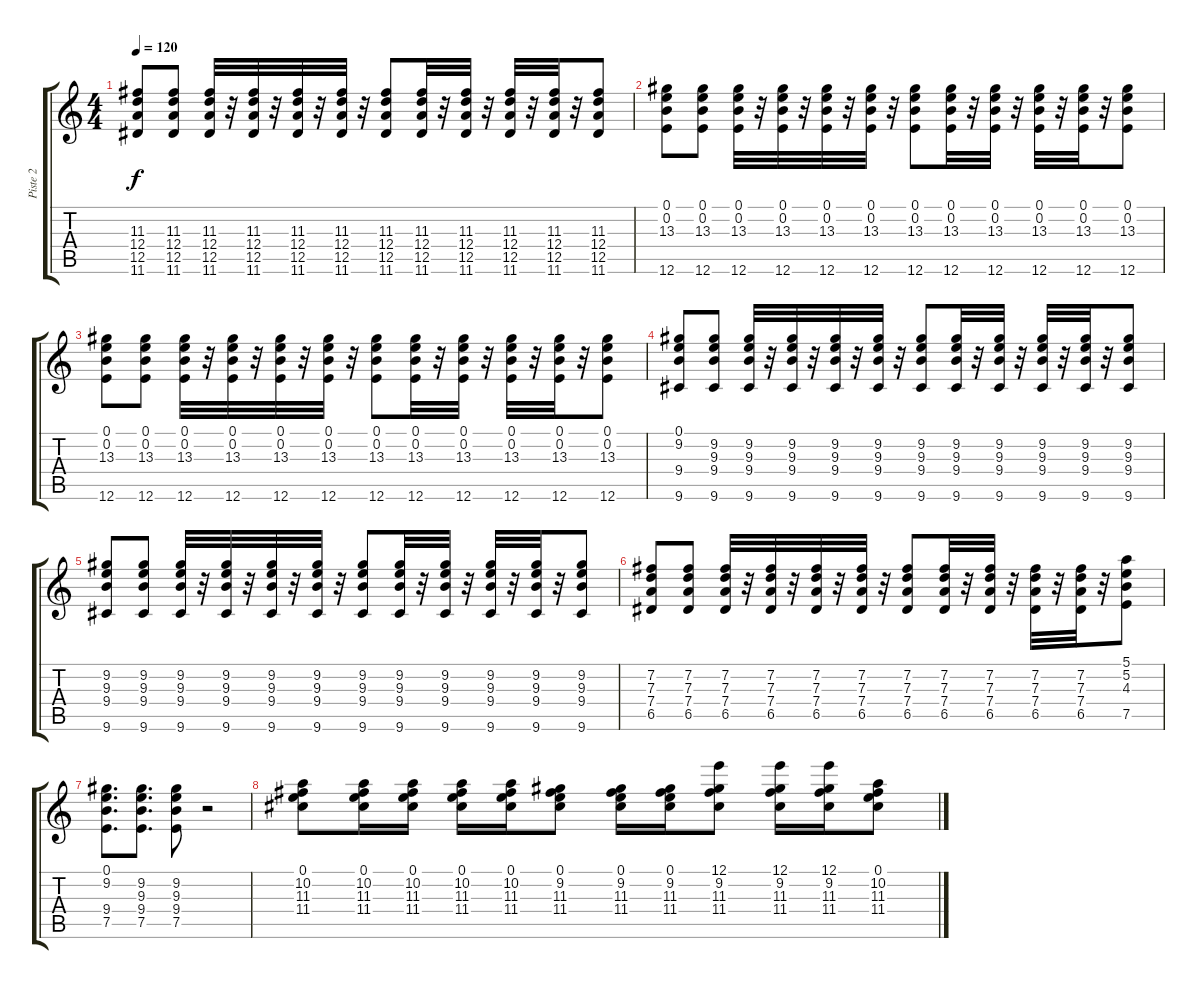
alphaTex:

\track ("Piste 2" "Piste 2") {mute instrument distortionguitar}
\staff {score tabs}
\tuning (E4 B3 G3 D3 A2 E2) {hide}
\ts (4 4)
\tempo 120
\clef g2
\ks c
(11.3 12.4 12.5 11.6).8{dy f} (11.3 12.4 12.5 11.6).8 (11.3 12.4 12.5 11.6).32 r.32 (11.3 12.4 12.5 11.6).32 r.32 (11.3 12.4 12.5 11.6).32 r.32 (11.3 12.4 12.5 11.6).32 r.32 (11.3 12.4 12.5 11.6).8 (11.3 12.4 12.5 11.6).32 r.32 (11.3 12.4 12.5 11.6).32 r.32 (11.3 12.4 12.5 11.6).32 r.32 (11.3 12.4 12.5 11.6).32 r.32 (11.3 12.4 12.5 11.6).8 |
(0.1 0.2 13.3 12.6).8 (0.1 0.2 13.3 12.6).8 (0.1 0.2 13.3 12.6).32 r.32 (0.1 0.2 13.3 12.6).32 r.32 (0.1 0.2 13.3 12.6).32 r.32 (0.1 0.2 13.3 12.6).32 r.32 (0.1 0.2 13.3 12.6).8 (0.1 0.2 13.3 12.6).32 r.32 (0.1 0.2 13.3 12.6).32 r.32 (0.1 0.2 13.3 12.6).32 r.32 (0.1 0.2 13.3 12.6).32 r.32 (0.1 0.2 13.3 12.6).8 |
(0.1 0.2 13.3 12.6).8 (0.1 0.2 13.3 12.6).8 (0.1 0.2 13.3 12.6).32 r.32 (0.1 0.2 13.3 12.6).32 r.32 (0.1 0.2 13.3 12.6).32 r.32 (0.1 0.2 13.3 12.6).32 r.32 (0.1 0.2 13.3 12.6).8 (0.1 0.2 13.3 12.6).32 r.32 (0.1 0.2 13.3 12.6).32 r.32 (0.1 0.2 13.3 12.6).32 r.32 (0.1 0.2 13.3 12.6).32 r.32 (0.1 0.2 13.3 12.6).8 |
(0.1 9.2 9.4 9.6).8 (9.2 9.3 9.4 9.6).8 (9.2 9.3 9.4 9.6).32 r.32 (9.2 9.3 9.4 9.6).32 r.32 (9.2 9.3 9.4 9.6).32 r.32 (9.2 9.3 9.4 9.6).32 r.32 (9.2 9.3 9.4 9.6).8 (9.2 9.3 9.4 9.6).32 r.32 (9.2 9.3 9.4 9.6).32 r.32 (9.2 9.3 9.4 9.6).32 r.32 (9.2 9.3 9.4 9.6).32 r.32 (9.2 9.3 9.4 9.6).8 |
(9.2 9.3 9.4 9.6).8 (9.2 9.3 9.4 9.6).8 (9.2 9.3 9.4 9.6).32 r.32 (9.2 9.3 9.4 9.6).32 r.32 (9.2 9.3 9.4 9.6).32 r.32 (9.2 9.3 9.4 9.6).32 r.32 (9.2 9.3 9.4 9.6).8 (9.2 9.3 9.4 9.6).32 r.32 (9.2 9.3 9.4 9.6).32 r.32 (9.2 9.3 9.4 9.6).32 r.32 (9.2 9.3 9.4 9.6).32 r.32 (9.2 9.3 9.4 9.6).8 |
(7.2 7.3 7.4 6.5).8 (7.2 7.3 7.4 6.5).8 (7.2 7.3 7.4 6.5).32 r.32 (7.2 7.3 7.4 6.5).32 r.32 (7.2 7.3 7.4 6.5).32 r.32 (7.2 7.3 7.4 6.5).32 r.32 (7.2 7.3 7.4 6.5).8 (7.2 7.3 7.4 6.5).32 r.32 (7.2 7.3 7.4 6.5).32 r.32 (7.2 7.3 7.4 6.5).32 r.32 (7.2 7.3 7.4 6.5).32 r.32 (5.1 5.2 4.3 7.5).8 |
(0.1 9.2 9.4 7.5).8{d} (9.2 9.3 9.4 7.5).8{d} (9.2 9.3 9.4 7.5).8 r.2 |
(0.1 10.2 11.3 11.4).8 (0.1 10.2 11.3 11.4).16 (0.1 10.2 11.3 11.4).16 (0.1 10.2 11.3 11.4).16 (0.1 10.2 11.3 11.4).16 (0.1 9.2 11.3 11.4).8 (0.1 9.2 11.3 11.4).16 (0.1 9.2 11.3 11.4).16 (12.1 9.2 11.3 11.4).8 (12.1 9.2 11.3 11.4).16 (12.1 9.2 11.3 11.4).16 (0.1 10.2 11.3 11.4).8
